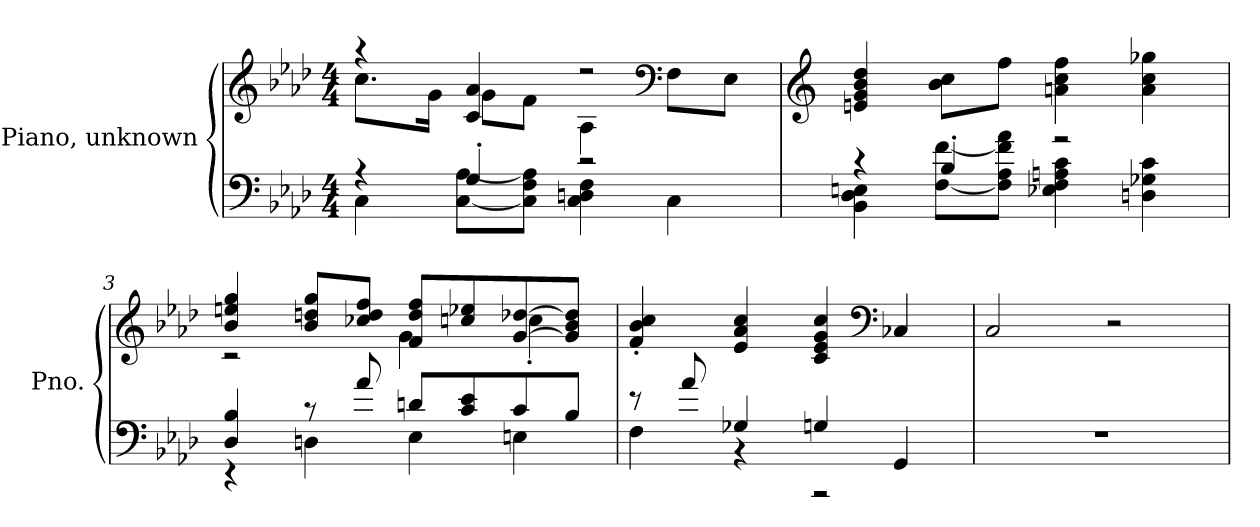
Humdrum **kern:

**kern	**kern
*part1	*part1
*staff2	*staff1
*I"Piano, unknown	*
*I'Pno.	*
*clefF4	*clefG2
*k[b-e-a-d-]	*k[b-e-a-d-]
*M4/4	*M4/4
*MM120	*MM120
=1	=1
*^	*^
4r	4C\	4r	8.cc\L
.	.	.	16g\Jk
4G'/	[8C\ [8A-\L	4c/ 4a-/	8g\L
.	8C\] 8F\ 8A-\]J	.	8f\J
2r	4C\ 4Dn\ 4F\	2r	4A-\
*	*	*clefF4	*
.	4C\	.	8F\L
.	.	.	8E-\J
*	*	*v	*v
=2	=2	=2
*	*	*clefG2
4r	4BB-\ 4D-\ 4En\	4en/ 4g/ 4b-/ 4dd-/
4B-'/	[8F\ [8f\L	8b-\ 8cc\L
.	8F\] 8A-\ 8f\] 8a-\J	8ff\J
2r	4E-X\ 4F\ 4An\ 4c\	4an\ 4cc\ 4ff\
.	4Dn\ 4G-X\ 4c\	4a\ 4cc\ 4gg-X\
=3	=3	=3
*	*	*^
4D-/ 4B-/	4r	4b-/ 4een/ 4gg/	2r
8r	4Dn\	8b-/ 8ddn/ 8gg/L	.
8a-/	.	8cc-X/ 8dd/ 8ff/J	.
8dn/L	4E-\	8f/ 8dd/ 8ff/L	4g\
8c/ 8e-/	.	8ccn/ 8ee-X/	.
8c/	4En\	[8g/ [8dd-X/	4cc'\
8B-/J	.	8g/] 8b-/ 8dd-/]J	.
*	*	*v	*v
!!LO:LB:g=z
=4	=4	=4
8r	4F\	4f/' 4b-/' 4cc/'
8a-/	.	.
4G-X/	4r	4e-/ 4a-/ 4cc/
4Gn/	2r	4c/ 4e-/ 4g/ 4cc/
*	*	*clefF4
4GG/	.	4C-X/
*v	*v	*
=5	=5
1r	2C/
.	2r
=	=
*-	*-
